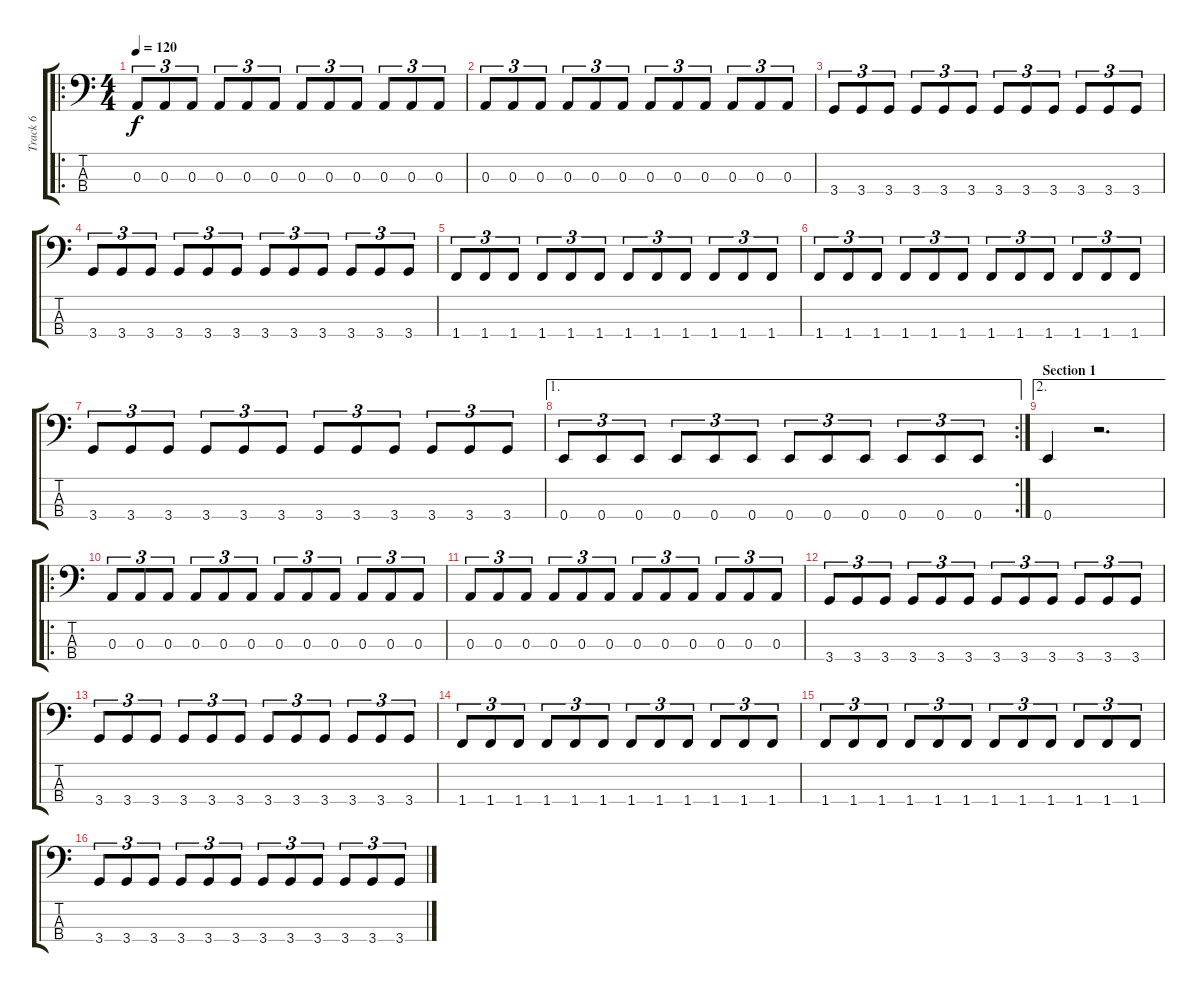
\track ("Track 6" "Track 6") {instrument electricbassfinger}
\staff {score tabs}
\tuning (G2 D2 A1 E1) {hide}
\ro
\ts (4 4)
\tempo 120
\clef f4
\ks c
0.3.8{tu (3 2) dy f} 0.3.8{tu (3 2)} 0.3.8{tu (3 2)} 0.3.8{tu (3 2)} 0.3.8{tu (3 2)} 0.3.8{tu (3 2)} 0.3.8{tu (3 2)} 0.3.8{tu (3 2)} 0.3.8{tu (3 2)} 0.3.8{tu (3 2)} 0.3.8{tu (3 2)} 0.3.8{tu (3 2)} |
0.3.8{tu (3 2)} 0.3.8{tu (3 2)} 0.3.8{tu (3 2)} 0.3.8{tu (3 2)} 0.3.8{tu (3 2)} 0.3.8{tu (3 2)} 0.3.8{tu (3 2)} 0.3.8{tu (3 2)} 0.3.8{tu (3 2)} 0.3.8{tu (3 2)} 0.3.8{tu (3 2)} 0.3.8{tu (3 2)} |
3.4.8{tu (3 2)} 3.4.8{tu (3 2)} 3.4.8{tu (3 2)} 3.4.8{tu (3 2)} 3.4.8{tu (3 2)} 3.4.8{tu (3 2)} 3.4.8{tu (3 2)} 3.4.8{tu (3 2)} 3.4.8{tu (3 2)} 3.4.8{tu (3 2)} 3.4.8{tu (3 2)} 3.4.8{tu (3 2)} |
3.4.8{tu (3 2)} 3.4.8{tu (3 2)} 3.4.8{tu (3 2)} 3.4.8{tu (3 2)} 3.4.8{tu (3 2)} 3.4.8{tu (3 2)} 3.4.8{tu (3 2)} 3.4.8{tu (3 2)} 3.4.8{tu (3 2)} 3.4.8{tu (3 2)} 3.4.8{tu (3 2)} 3.4.8{tu (3 2)} |
1.4.8{tu (3 2)} 1.4.8{tu (3 2)} 1.4.8{tu (3 2)} 1.4.8{tu (3 2)} 1.4.8{tu (3 2)} 1.4.8{tu (3 2)} 1.4.8{tu (3 2)} 1.4.8{tu (3 2)} 1.4.8{tu (3 2)} 1.4.8{tu (3 2)} 1.4.8{tu (3 2)} 1.4.8{tu (3 2)} |
1.4.8{tu (3 2)} 1.4.8{tu (3 2)} 1.4.8{tu (3 2)} 1.4.8{tu (3 2)} 1.4.8{tu (3 2)} 1.4.8{tu (3 2)} 1.4.8{tu (3 2)} 1.4.8{tu (3 2)} 1.4.8{tu (3 2)} 1.4.8{tu (3 2)} 1.4.8{tu (3 2)} 1.4.8{tu (3 2)} |
3.4.8{tu (3 2)} 3.4.8{tu (3 2)} 3.4.8{tu (3 2)} 3.4.8{tu (3 2)} 3.4.8{tu (3 2)} 3.4.8{tu (3 2)} 3.4.8{tu (3 2)} 3.4.8{tu (3 2)} 3.4.8{tu (3 2)} 3.4.8{tu (3 2)} 3.4.8{tu (3 2)} 3.4.8{tu (3 2)} |
\ae 1
\rc 2
0.4.8{tu (3 2)} 0.4.8{tu (3 2)} 0.4.8{tu (3 2)} 0.4.8{tu (3 2)} 0.4.8{tu (3 2)} 0.4.8{tu (3 2)} 0.4.8{tu (3 2)} 0.4.8{tu (3 2)} 0.4.8{tu (3 2)} 0.4.8{tu (3 2)} 0.4.8{tu (3 2)} 0.4.8{tu (3 2)} |
\ae 2
\section ("" "Section 1")
0.4.4 r.2{d} |
\ro
0.3.8{tu (3 2)} 0.3.8{tu (3 2)} 0.3.8{tu (3 2)} 0.3.8{tu (3 2)} 0.3.8{tu (3 2)} 0.3.8{tu (3 2)} 0.3.8{tu (3 2)} 0.3.8{tu (3 2)} 0.3.8{tu (3 2)} 0.3.8{tu (3 2)} 0.3.8{tu (3 2)} 0.3.8{tu (3 2)} |
0.3.8{tu (3 2)} 0.3.8{tu (3 2)} 0.3.8{tu (3 2)} 0.3.8{tu (3 2)} 0.3.8{tu (3 2)} 0.3.8{tu (3 2)} 0.3.8{tu (3 2)} 0.3.8{tu (3 2)} 0.3.8{tu (3 2)} 0.3.8{tu (3 2)} 0.3.8{tu (3 2)} 0.3.8{tu (3 2)} |
3.4.8{tu (3 2)} 3.4.8{tu (3 2)} 3.4.8{tu (3 2)} 3.4.8{tu (3 2)} 3.4.8{tu (3 2)} 3.4.8{tu (3 2)} 3.4.8{tu (3 2)} 3.4.8{tu (3 2)} 3.4.8{tu (3 2)} 3.4.8{tu (3 2)} 3.4.8{tu (3 2)} 3.4.8{tu (3 2)} |
3.4.8{tu (3 2)} 3.4.8{tu (3 2)} 3.4.8{tu (3 2)} 3.4.8{tu (3 2)} 3.4.8{tu (3 2)} 3.4.8{tu (3 2)} 3.4.8{tu (3 2)} 3.4.8{tu (3 2)} 3.4.8{tu (3 2)} 3.4.8{tu (3 2)} 3.4.8{tu (3 2)} 3.4.8{tu (3 2)} |
1.4.8{tu (3 2)} 1.4.8{tu (3 2)} 1.4.8{tu (3 2)} 1.4.8{tu (3 2)} 1.4.8{tu (3 2)} 1.4.8{tu (3 2)} 1.4.8{tu (3 2)} 1.4.8{tu (3 2)} 1.4.8{tu (3 2)} 1.4.8{tu (3 2)} 1.4.8{tu (3 2)} 1.4.8{tu (3 2)} |
1.4.8{tu (3 2)} 1.4.8{tu (3 2)} 1.4.8{tu (3 2)} 1.4.8{tu (3 2)} 1.4.8{tu (3 2)} 1.4.8{tu (3 2)} 1.4.8{tu (3 2)} 1.4.8{tu (3 2)} 1.4.8{tu (3 2)} 1.4.8{tu (3 2)} 1.4.8{tu (3 2)} 1.4.8{tu (3 2)} |
3.4.8{tu (3 2)} 3.4.8{tu (3 2)} 3.4.8{tu (3 2)} 3.4.8{tu (3 2)} 3.4.8{tu (3 2)} 3.4.8{tu (3 2)} 3.4.8{tu (3 2)} 3.4.8{tu (3 2)} 3.4.8{tu (3 2)} 3.4.8{tu (3 2)} 3.4.8{tu (3 2)} 3.4.8{tu (3 2)}
